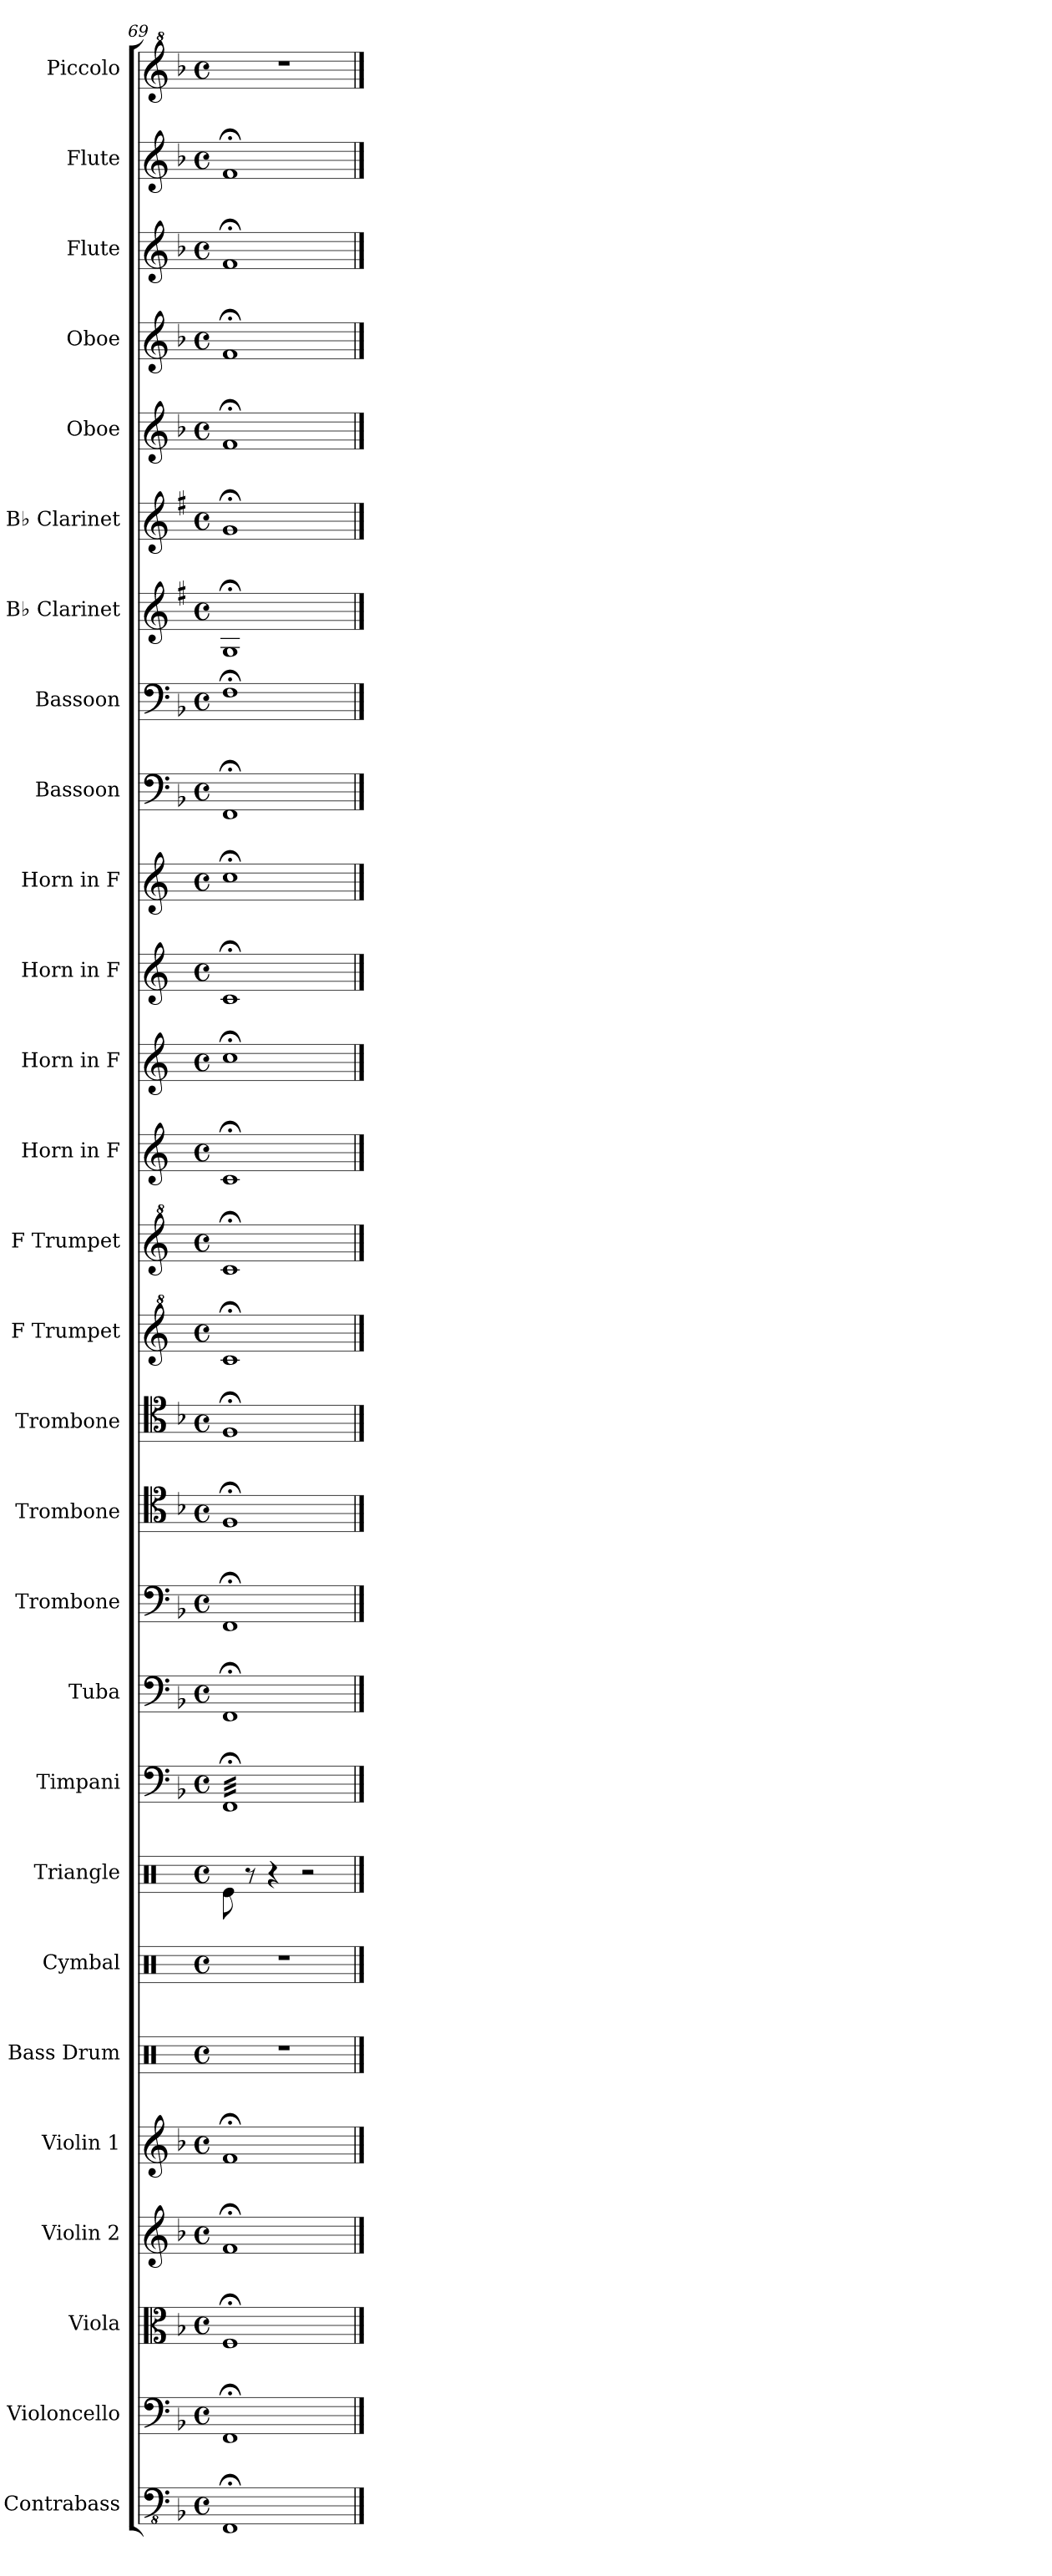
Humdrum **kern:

**kern	**kern	**kern	**kern	**kern	**kern	**kern	**kern	**kern	**kern	**kern	**kern	**kern	**kern	**kern	**kern	**kern	**kern	**kern	**kern	**kern	**kern	**kern	**kern	**kern	**kern	**kern	**kern
*part28	*part27	*part26	*part25	*part24	*part23	*part22	*part21	*part20	*part19	*part18	*part17	*part16	*part15	*part14	*part13	*part12	*part11	*part10	*part9	*part8	*part7	*part6	*part5	*part4	*part3	*part2	*part1
*staff28	*staff27	*staff26	*staff25	*staff24	*staff23	*staff22	*staff21	*staff20	*staff19	*staff18	*staff17	*staff16	*staff15	*staff14	*staff13	*staff12	*staff11	*staff10	*staff9	*staff8	*staff7	*staff6	*staff5	*staff4	*staff3	*staff2	*staff1
*I"Contrabass	*I"Violoncello	*I"Viola	*I"Violin 2	*I"Violin 1	*I"Bass Drum	*I"Cymbal	*I"Triangle	*I"Timpani	*I"Tuba	*I"Trombone	*I"Trombone	*I"Trombone	*I"F Trumpet	*I"F Trumpet	*I"Horn in F	*I"Horn in F	*I"Horn in F	*I"Horn in F	*I"Bassoon	*I"Bassoon	*I"B♭ Clarinet	*I"B♭ Clarinet	*I"Oboe	*I"Oboe	*I"Flute	*I"Flute	*I"Piccolo
*I'Cbs.	*I'Vlc.	*I'Vla.	*I'Vln. 2	*I'Vln. 1	*I'B. Dr.	*I'Cym.	*I'Trgl.	*I'Timp.	*I'Tu.	*I'Trb.	*I'Trb.	*I'Trb.	*I'F Tpt.	*I'F Tpt.	*	*	*	*	*I'Bsn.	*I'Bsn.	*I'B♭ Cl.	*I'B♭ Cl.	*I'Ob.	*I'Ob.	*I'Fl.	*I'Fl.	*I'Picc.
*clefFv4	*clefF4	*clefC3	*clefG2	*clefG2	*clefX	*clefX	*clefX	*clefF4	*clefF4	*clefF4	*clefC4	*clefC4	*clefG^2	*clefG^2	*clefG2	*clefG2	*clefG2	*clefG2	*clefF4	*clefF4	*clefG2	*clefG2	*clefG2	*clefG2	*clefG2	*clefG2	*clefG^2
*	*	*	*	*	*	*	*	*	*	*	*	*	*ITrd4c7	*ITrd4c7	*ITrd4c7	*ITrd4c7	*ITrd4c7	*ITrd4c7	*	*	*ITrd1c2	*ITrd1c2	*	*	*	*	*ITrd-7c-12
*k[b-]	*k[b-]	*k[b-]	*k[b-]	*k[b-]	*k[]	*k[]	*k[]	*k[b-]	*k[b-]	*k[b-]	*k[b-]	*k[b-]	*k[b-]	*k[b-]	*k[b-]	*k[b-]	*k[b-]	*k[b-]	*k[b-]	*k[b-]	*k[b-]	*k[b-]	*k[b-]	*k[b-]	*k[b-]	*k[b-]	*k[b-]
*M4/4	*M4/4	*M4/4	*M4/4	*M4/4	*M4/4	*M4/4	*M4/4	*M4/4	*M4/4	*M4/4	*M4/4	*M4/4	*M4/4	*M4/4	*M4/4	*M4/4	*M4/4	*M4/4	*M4/4	*M4/4	*M4/4	*M4/4	*M4/4	*M4/4	*M4/4	*M4/4	*M4/4
*met(c)	*met(c)	*met(c)	*met(c)	*met(c)	*met(c)	*met(c)	*met(c)	*met(c)	*met(c)	*met(c)	*met(c)	*met(c)	*met(c)	*met(c)	*met(c)	*met(c)	*met(c)	*met(c)	*met(c)	*met(c)	*met(c)	*met(c)	*met(c)	*met(c)	*met(c)	*met(c)	*met(c)
=69	=69	=69	=69	=69	=69	=69	=69	=69	=69	=69	=69	=69	=69	=69	=69	=69	=69	=69	=69	=69	=69	=69	=69	=69	=69	=69	=69
*	*	*	*	*	*	*	*	*tremolo	*	*	*	*	*	*	*	*	*	*	*	*	*	*	*	*	*	*	*
1FFF;<	1FF;<	1F;<	1f;<	1f;<	1r	1r	8Re\	32FF;<LLL	1FF;<	1FF;<	1F;<	1F;<	1f;<	1f;<	1F;<	1f;<	1F;<	1f;<	1FF;<	1F;<	1F;<	1f;<	1f;<	1f;<	1f;<	1f;<	1r
.	.	.	.	.	.	.	.	32FF;<	.	.	.	.	.	.	.	.	.	.	.	.	.	.	.	.	.	.	.
.	.	.	.	.	.	.	.	32FF;<	.	.	.	.	.	.	.	.	.	.	.	.	.	.	.	.	.	.	.
.	.	.	.	.	.	.	.	32FF;<	.	.	.	.	.	.	.	.	.	.	.	.	.	.	.	.	.	.	.
.	.	.	.	.	.	.	8r	32FF;<	.	.	.	.	.	.	.	.	.	.	.	.	.	.	.	.	.	.	.
.	.	.	.	.	.	.	.	32FF;<	.	.	.	.	.	.	.	.	.	.	.	.	.	.	.	.	.	.	.
.	.	.	.	.	.	.	.	32FF;<	.	.	.	.	.	.	.	.	.	.	.	.	.	.	.	.	.	.	.
.	.	.	.	.	.	.	.	32FF;<	.	.	.	.	.	.	.	.	.	.	.	.	.	.	.	.	.	.	.
.	.	.	.	.	.	.	4r	32FF;<	.	.	.	.	.	.	.	.	.	.	.	.	.	.	.	.	.	.	.
.	.	.	.	.	.	.	.	32FF;<	.	.	.	.	.	.	.	.	.	.	.	.	.	.	.	.	.	.	.
.	.	.	.	.	.	.	.	32FF;<	.	.	.	.	.	.	.	.	.	.	.	.	.	.	.	.	.	.	.
.	.	.	.	.	.	.	.	32FF;<	.	.	.	.	.	.	.	.	.	.	.	.	.	.	.	.	.	.	.
.	.	.	.	.	.	.	.	32FF;<	.	.	.	.	.	.	.	.	.	.	.	.	.	.	.	.	.	.	.
.	.	.	.	.	.	.	.	32FF;<	.	.	.	.	.	.	.	.	.	.	.	.	.	.	.	.	.	.	.
.	.	.	.	.	.	.	.	32FF;<	.	.	.	.	.	.	.	.	.	.	.	.	.	.	.	.	.	.	.
.	.	.	.	.	.	.	.	32FF;<	.	.	.	.	.	.	.	.	.	.	.	.	.	.	.	.	.	.	.
.	.	.	.	.	.	.	2r	32FF;<	.	.	.	.	.	.	.	.	.	.	.	.	.	.	.	.	.	.	.
.	.	.	.	.	.	.	.	32FF;<	.	.	.	.	.	.	.	.	.	.	.	.	.	.	.	.	.	.	.
.	.	.	.	.	.	.	.	32FF;<	.	.	.	.	.	.	.	.	.	.	.	.	.	.	.	.	.	.	.
.	.	.	.	.	.	.	.	32FF;<	.	.	.	.	.	.	.	.	.	.	.	.	.	.	.	.	.	.	.
.	.	.	.	.	.	.	.	32FF;<	.	.	.	.	.	.	.	.	.	.	.	.	.	.	.	.	.	.	.
.	.	.	.	.	.	.	.	32FF;<	.	.	.	.	.	.	.	.	.	.	.	.	.	.	.	.	.	.	.
.	.	.	.	.	.	.	.	32FF;<	.	.	.	.	.	.	.	.	.	.	.	.	.	.	.	.	.	.	.
.	.	.	.	.	.	.	.	32FF;<	.	.	.	.	.	.	.	.	.	.	.	.	.	.	.	.	.	.	.
.	.	.	.	.	.	.	.	32FF;<	.	.	.	.	.	.	.	.	.	.	.	.	.	.	.	.	.	.	.
.	.	.	.	.	.	.	.	32FF;<	.	.	.	.	.	.	.	.	.	.	.	.	.	.	.	.	.	.	.
.	.	.	.	.	.	.	.	32FF;<	.	.	.	.	.	.	.	.	.	.	.	.	.	.	.	.	.	.	.
.	.	.	.	.	.	.	.	32FF;<	.	.	.	.	.	.	.	.	.	.	.	.	.	.	.	.	.	.	.
.	.	.	.	.	.	.	.	32FF;<	.	.	.	.	.	.	.	.	.	.	.	.	.	.	.	.	.	.	.
.	.	.	.	.	.	.	.	32FF;<	.	.	.	.	.	.	.	.	.	.	.	.	.	.	.	.	.	.	.
.	.	.	.	.	.	.	.	32FF;<	.	.	.	.	.	.	.	.	.	.	.	.	.	.	.	.	.	.	.
.	.	.	.	.	.	.	.	32FF;<JJJ	.	.	.	.	.	.	.	.	.	.	.	.	.	.	.	.	.	.	.
*	*	*	*	*	*	*	*	*Xtremolo	*	*	*	*	*	*	*	*	*	*	*	*	*	*	*	*	*	*	*
==	==	==	==	==	==	==	==	==	==	==	==	==	==	==	==	==	==	==	==	==	==	==	==	==	==	==	==
*-	*-	*-	*-	*-	*-	*-	*-	*-	*-	*-	*-	*-	*-	*-	*-	*-	*-	*-	*-	*-	*-	*-	*-	*-	*-	*-	*-
